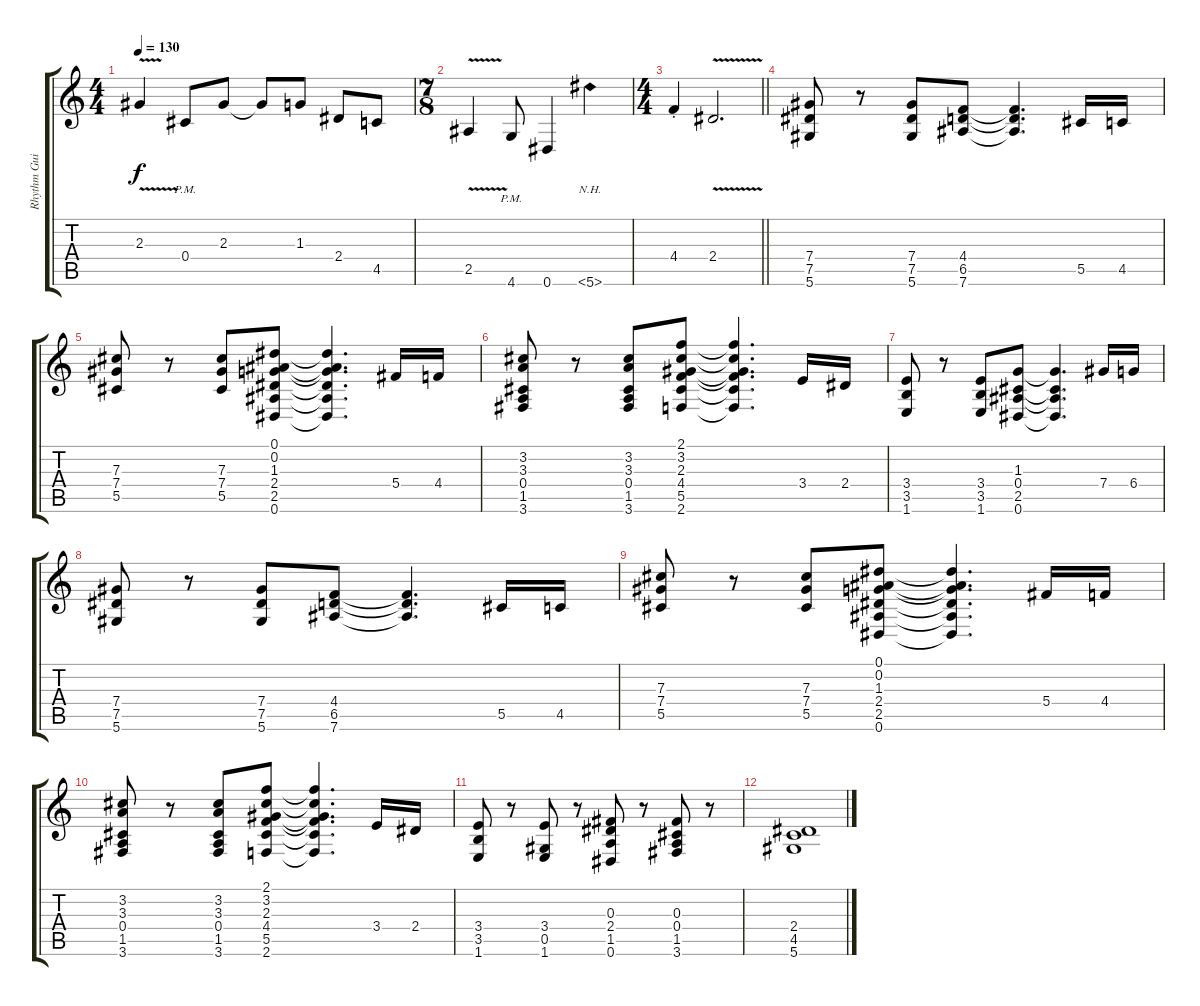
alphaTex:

\track ("Rhythm Guitar" "Rhythm Gui") {instrument overdrivenguitar}
\staff {score tabs}
\tuning (Eb4 Bb3 Gb3 Db3 Ab2 Eb2) {hide}
\ts (4 4)
\tempo 130
\clef g2
\ks c
2.3{v}.4{dy f} 0.4{pm}.8 2.3.8 2.3{t}.8 1.3.8 2.4.8 4.5.8 |
\ts (7 8)
2.5{v}.4 4.6{pm}.8 0.6.4 5.6{nh}.4 |
\ts (4 4)
\barLineRight lightlight
4.4{st}.4 2.4{v}.2{d} |
(7.4 7.5 5.6).8 r.8 (7.4 7.5 5.6).8 (4.4 6.5 7.6).8 (4.4{t} 6.5{t} 7.6{t}).4{d} 5.5.16 4.5.16 |
(7.3 7.4 5.5).8 r.8 (7.3 7.4 5.5).8 (0.1 0.2 1.3 2.4 2.5 0.6).8 (0.1{t} 0.2{t} 1.3{t} 2.4{t} 2.5{t} 0.6{t}).4{d} 5.4.16 4.4.16 |
(3.2 3.3 0.4 1.5 3.6).8 r.8 (3.2 3.3 0.4 1.5 3.6).8 (2.1 3.2 2.3 4.4 5.5 2.6).8 (2.1{t} 3.2{t} 2.3{t} 4.4{t} 5.5{t} 2.6{t}).4{d} 3.4.16 2.4.16 |
(3.4 3.5 1.6).8 r.8 (3.4 3.5 1.6).8 (1.3 0.4 2.5 0.6).8 (1.3{t} 0.4{t} 2.5{t} 0.6{t}).4{d} 7.4.16 6.4.16 |
(7.4 7.5 5.6).8 r.8 (7.4 7.5 5.6).8 (4.4 6.5 7.6).8 (4.4{t} 6.5{t} 7.6{t}).4{d} 5.5.16 4.5.16 |
(7.3 7.4 5.5).8 r.8 (7.3 7.4 5.5).8 (0.1 0.2 1.3 2.4 2.5 0.6).8 (0.1{t} 0.2{t} 1.3{t} 2.4{t} 2.5{t} 0.6{t}).4{d} 5.4.16 4.4.16 |
(3.2 3.3 0.4 1.5 3.6).8 r.8 (3.2 3.3 0.4 1.5 3.6).8 (2.1 3.2 2.3 4.4 5.5 2.6).8 (2.1{t} 3.2{t} 2.3{t} 4.4{t} 5.5{t} 2.6{t}).4{d} 3.4.16 2.4.16 |
(3.4 3.5 1.6).8 r.8 (3.4 0.5 1.6).8 r.8 (0.3 2.4 1.5 0.6).8 r.8 (0.3 0.4 1.5 3.6).8 r.8 |
(2.4 4.5 5.6).1
